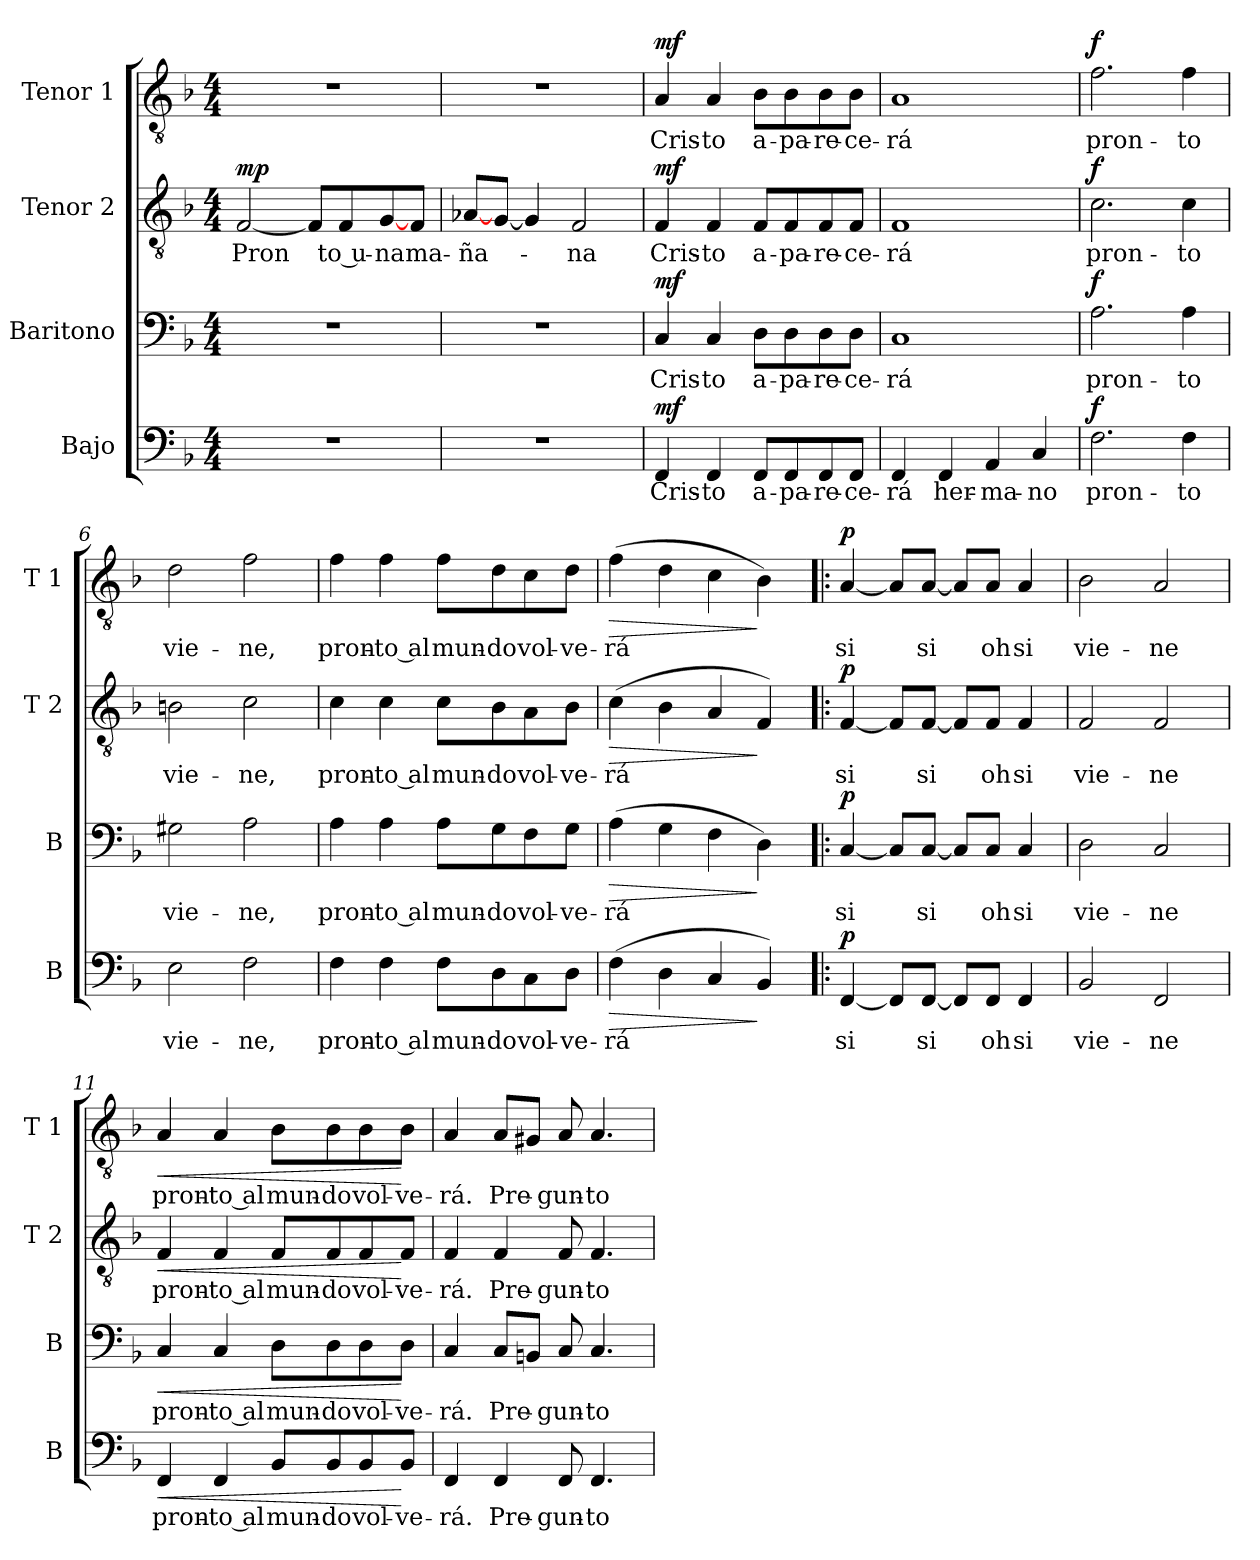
**kern	**text	**dynam	**kern	**text	**dynam	**kern	**text	**dynam	**kern	**text	**dynam
*part4	*part4	*part4	*part3	*part3	*part3	*part2	*part2	*part2	*part1	*part1	*part1
*staff4	*staff4	*staff4	*staff3	*staff3	*staff3	*staff2	*staff2	*staff2	*staff1	*staff1	*staff1
*I"Bajo	*	*	*I"Baritono	*	*	*I"Tenor 2	*	*	*I"Tenor 1	*	*
*I'B	*	*	*I'B	*	*	*I'T 2	*	*	*I'T 1	*	*
*clefF4	*	*	*clefF4	*	*	*clefGv2	*	*	*clefGv2	*	*
*k[b-]	*	*	*k[b-]	*	*	*k[b-]	*	*	*k[b-]	*	*
*F:	*	*	*F:	*	*	*F:	*	*	*F:	*	*
*M4/4	*	*	*M4/4	*	*	*M4/4	*	*	*M4/4	*	*
=1	=1	=1	=1	=1	=1	=1	=1	=1	=1	=1	=1
!	!	!	!	!	!	!	!LO:LY:b	!LO:DY:a	!	!	!
1r	.	.	1r	.	.	[2F/	Pron	mp	1r	.	.
.	.	.	.	.	.	8F/L]	.	.	.	.	.
!	!	!	!	!	!	!	!LO:LY:b	!	!	!	!
.	.	.	.	.	.	8F/	to u-	.	.	.	.
!	!	!	!	!	!	!	!LO:LY:b	!	!	!	!
.	.	.	.	.	.	[8G/	-na	.	.	.	.
!	!	!	!	!	!	!	!LO:LY:b	!	!	!	!
.	.	.	.	.	.	8F/J	ma-	.	.	.	.
=2	=2	=2	=2	=2	=2	=2	=2	=2	=2	=2	=2
!	!	!	!	!	!	!	!LO:LY:b	!	!	!	!
1r	.	.	1r	.	.	[8A-X/L	-ña-	.	1r	.	.
.	.	.	.	.	.	[8G/J	.	.	.	.	.
.	.	.	.	.	.	4G/]	.	.	.	.	.
!	!	!	!	!	!	!	!LO:LY:b	!	!	!	!
.	.	.	.	.	.	2F/	-na	.	.	.	.
=3	=3	=3	=3	=3	=3	=3	=3	=3	=3	=3	=3
!	!LO:LY:b	!LO:DY:a	!	!LO:LY:b	!LO:DY:a	!	!LO:LY:b	!LO:DY:a	!	!LO:LY:b	!LO:DY:a
4FF/	Cris-	mf	4C/	Cris-	mf	4F/	Cris-	mf	4A/	Cris-	mf
!	!LO:LY:b	!	!	!LO:LY:b	!	!	!LO:LY:b	!	!	!LO:LY:b	!
4FF/	-to	.	4C/	-to	.	4F/	-to	.	4A/	-to	.
!	!LO:LY:b	!	!	!LO:LY:b	!	!	!LO:LY:b	!	!	!LO:LY:b	!
8FF/L	a-	.	8D\L	a-	.	8F/L	a-	.	8B-\L	a-	.
!	!LO:LY:b	!	!	!LO:LY:b	!	!	!LO:LY:b	!	!	!LO:LY:b	!
8FF/	-pa-	.	8D\	-pa-	.	8F/	-pa-	.	8B-\	-pa-	.
!	!LO:LY:b	!	!	!LO:LY:b	!	!	!LO:LY:b	!	!	!LO:LY:b	!
8FF/	-re-	.	8D\	-re-	.	8F/	-re-	.	8B-\	-re-	.
!	!LO:LY:b	!	!	!LO:LY:b	!	!	!LO:LY:b	!	!	!LO:LY:b	!
8FF/J	-ce-	.	8D\J	-ce-	.	8F/J	-ce-	.	8B-\J	-ce-	.
=4	=4	=4	=4	=4	=4	=4	=4	=4	=4	=4	=4
!	!LO:LY:b	!	!	!LO:LY:b	!	!	!LO:LY:b	!	!	!LO:LY:b	!
4FF/	-rá	.	1C	-rá	.	1F	-rá	.	1A	-rá	.
!	!LO:LY:b	!	!	!	!	!	!	!	!	!	!
4FF/	her-	.	.	.	.	.	.	.	.	.	.
!	!LO:LY:b	!	!	!	!	!	!	!	!	!	!
4AA/	-ma-	.	.	.	.	.	.	.	.	.	.
!	!LO:LY:b	!	!	!	!	!	!	!	!	!	!
4C/	-no	.	.	.	.	.	.	.	.	.	.
!!LO:LB:g=z
=5	=5	=5	=5	=5	=5	=5	=5	=5	=5	=5	=5
!	!LO:LY:b	!LO:DY:a	!	!LO:LY:b	!LO:DY:a	!	!LO:LY:b	!LO:DY:a	!	!LO:LY:b	!LO:DY:a
2.F\	pron-	f	2.A\	pron-	f	2.c\	pron-	f	2.f\	pron-	f
!	!LO:LY:b	!	!	!LO:LY:b	!	!	!LO:LY:b	!	!	!LO:LY:b	!
4F\	-to	.	4A\	-to	.	4c\	-to	.	4f\	-to	.
=6	=6	=6	=6	=6	=6	=6	=6	=6	=6	=6	=6
!	!LO:LY:b	!	!	!LO:LY:b	!	!	!LO:LY:b	!	!	!LO:LY:b	!
2E\	vie-	.	2G#X\	vie-	.	2Bn\	vie-	.	2d\	vie-	.
!	!LO:LY:b	!	!	!LO:LY:b	!	!	!LO:LY:b	!	!	!LO:LY:b	!
2F\	-ne,	.	2A\	-ne,	.	2c\	-ne,	.	2f\	-ne,	.
=7	=7	=7	=7	=7	=7	=7	=7	=7	=7	=7	=7
!	!LO:LY:b	!	!	!LO:LY:b	!	!	!LO:LY:b	!	!	!LO:LY:b	!
4F\	pron-	.	4A\	pron-	.	4c\	pron-	.	4f\	pron-	.
!	!LO:LY:b	!	!	!LO:LY:b	!	!	!LO:LY:b	!	!	!LO:LY:b	!
4F\	-to al	.	4A\	-to al	.	4c\	-to al	.	4f\	-to al	.
!	!LO:LY:b	!	!	!LO:LY:b	!	!	!LO:LY:b	!	!	!LO:LY:b	!
8F\L	mun-	.	8A\L	mun-	.	8c\L	mun-	.	8f\L	mun-	.
!	!LO:LY:b	!	!	!LO:LY:b	!	!	!LO:LY:b	!	!	!LO:LY:b	!
8D\	-do	.	8G\	-do	.	8B-\	-do	.	8d\	-do	.
!	!LO:LY:b	!	!	!LO:LY:b	!	!	!LO:LY:b	!	!	!LO:LY:b	!
8C\	vol-	.	8F\	vol-	.	8A\	vol-	.	8c\	vol-	.
!	!LO:LY:b	!	!	!LO:LY:b	!	!	!LO:LY:b	!	!	!LO:LY:b	!
8D\J	-ve-	.	8G\J	-ve-	.	8B-\J	-ve-	.	8d\J	-ve-	.
=8	=8	=8	=8	=8	=8	=8	=8	=8	=8	=8	=8
!	!LO:LY:b	!LO:HP:b	!	!LO:LY:b	!LO:HP:b	!	!LO:LY:b	!LO:HP:b	!	!LO:LY:b	!LO:HP:b
(>4F\	-rá	>	(>4A\	-rá	>	(>4c\	-rá	>	(>4f\	-rá	>
4D\	.	.	4G\	.	.	4B-\	.	.	4d\	.	.
4C/	.	.	4F\	.	.	4A/	.	.	4c\	.	.
4BB-/)	.	]	4D\)	.	]	4F/)	.	]	4B-\)	.	]
=9!|:	=9!|:	=9!|:	=9!|:	=9!|:	=9!|:	=9!|:	=9!|:	=9!|:	=9!|:	=9!|:	=9!|:
!	!LO:LY:b	!LO:DY:a	!	!LO:LY:b	!LO:DY:a	!	!LO:LY:b	!LO:DY:a	!	!LO:LY:b	!LO:DY:a
[4FF/	si	p	[4C/	si	p	[4F/	si	p	[4A/	si	p
8FF/L]	.	.	8C/L]	.	.	8F/L]	.	.	8A/L]	.	.
!	!LO:LY:b	!	!	!LO:LY:b	!	!	!LO:LY:b	!	!	!LO:LY:b	!
[8FF/J	si	.	[8C/J	si	.	[8F/J	si	.	[8A/J	si	.
8FF/L]	.	.	8C/L]	.	.	8F/L]	.	.	8A/L]	.	.
!	!LO:LY:b	!	!	!LO:LY:b	!	!	!LO:LY:b	!	!	!LO:LY:b	!
8FF/J	oh	.	8C/J	oh	.	8F/J	oh	.	8A/J	oh	.
!	!LO:LY:b	!	!	!LO:LY:b	!	!	!LO:LY:b	!	!	!LO:LY:b	!
4FF/	si	.	4C/	si	.	4F/	si	.	4A/	si	.
!!LO:PB:g=z
=10	=10	=10	=10	=10	=10	=10	=10	=10	=10	=10	=10
!	!LO:LY:b	!	!	!LO:LY:b	!	!	!LO:LY:b	!	!	!LO:LY:b	!
2BB-/	vie-	.	2D\	vie-	.	2F/	vie-	.	2B-\	vie-	.
!	!LO:LY:b	!	!	!LO:LY:b	!	!	!LO:LY:b	!	!	!LO:LY:b	!
2FF/	-ne	.	2C/	-ne	.	2F/	-ne	.	2A/	-ne	.
=11	=11	=11	=11	=11	=11	=11	=11	=11	=11	=11	=11
!	!LO:LY:b	!LO:HP:b	!	!LO:LY:b	!LO:HP:b	!	!LO:LY:b	!LO:HP:b	!	!LO:LY:b	!LO:HP:b
4FF/	pron-	<	4C/	pron-	<	4F/	pron-	<	4A/	pron-	<
!	!LO:LY:b	!	!	!LO:LY:b	!	!	!LO:LY:b	!	!	!LO:LY:b	!
4FF/	-to al	.	4C/	-to al	.	4F/	-to al	.	4A/	-to al	.
!	!LO:LY:b	!	!	!LO:LY:b	!	!	!LO:LY:b	!	!	!LO:LY:b	!
8BB-/L	mun-	.	8D\L	mun-	.	8F/L	mun-	.	8B-\L	mun-	.
!	!LO:LY:b	!	!	!LO:LY:b	!	!	!LO:LY:b	!	!	!LO:LY:b	!
8BB-/	-do	.	8D\	-do	.	8F/	-do	.	8B-\	-do	.
!	!LO:LY:b	!	!	!LO:LY:b	!	!	!LO:LY:b	!	!	!LO:LY:b	!
8BB-/	vol-	.	8D\	vol-	.	8F/	vol-	.	8B-\	vol-	.
!	!LO:LY:b	!	!	!LO:LY:b	!	!	!LO:LY:b	!	!	!LO:LY:b	!
8BB-/J	-ve-	[	8D\J	-ve-	[	8F/J	-ve-	[	8B-\J	-ve-	[
=12	=12	=12	=12	=12	=12	=12	=12	=12	=12	=12	=12
!	!LO:LY:b	!	!	!LO:LY:b	!	!	!LO:LY:b	!	!	!LO:LY:b	!
4FF/	-rá.	.	4C/	-rá.	.	4F/	-rá.	.	4A/	-rá.	.
!	!LO:LY:b	!	!	!LO:LY:b	!	!	!LO:LY:b	!	!	!LO:LY:b	!
4FF/	Pre-	.	8C/L	Pre-	.	4F/	Pre-	.	8A/L	Pre-	.
.	.	.	8BBn/J	.	.	.	.	.	8G#X/J	.	.
!	!LO:LY:b	!	!	!LO:LY:b	!	!	!LO:LY:b	!	!	!LO:LY:b	!
8FF/	-gun-	.	8C/	-gun-	.	8F/	-gun-	.	8A/	-gun-	.
!	!LO:LY:b	!	!	!LO:LY:b	!	!	!LO:LY:b	!	!	!LO:LY:b	!
4.FF/	-to	.	4.C/	-to	.	4.F/	-to	.	4.A/	-to	.
=	=	=	=	=	=	=	=	=	=	=	=
*-	*-	*-	*-	*-	*-	*-	*-	*-	*-	*-	*-
